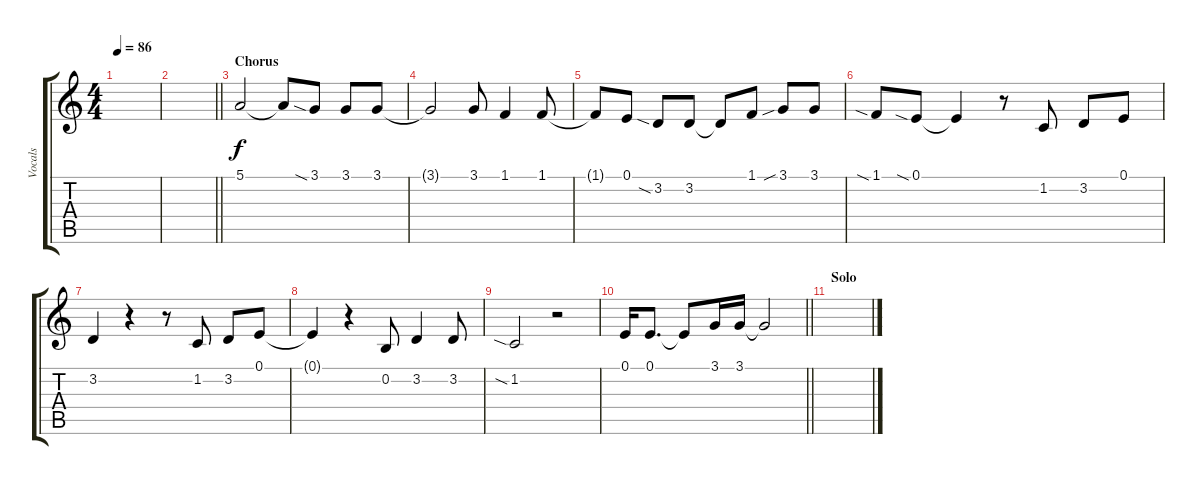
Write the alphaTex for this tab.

\track ("Vocals" "Vocals") {instrument choiraahs}
\staff {score tabs}
\tuning (E4 B3 G3 D3 A2 E2) {hide}
\ts (4 4)
\tempo 86
\clef g2
\ks c
|
\barLineRight lightlight
|
\section ("" "Chorus")
5.1.2 5.1{t}.8 3.1{sia}.8 3.1.8 3.1.8 |
3.1{t}.2 3.1.8 1.1.4 1.1.8 |
1.1{t}.8 0.1.8 3.2{sia}.8 3.2.8 3.2{t}.8 1.1.8 3.1{sib}.8 3.1.8 |
1.1{sia}.8 0.1{sia}.8 0.1{t}.4 r.8 1.2.8 3.2.8 0.1.8 |
3.2.4 r.4 r.8 1.2.8 3.2.8 0.1.8 |
0.1{t}.4 r.4 0.2.8 3.2.4 3.2.8 |
1.2{sia}.2 r.2 |
\barLineRight lightlight
0.1.16 0.1.8{d} 0.1{t}.8 3.1.16 3.1.16 3.1{t}.2 |
\section ("" "Solo")
